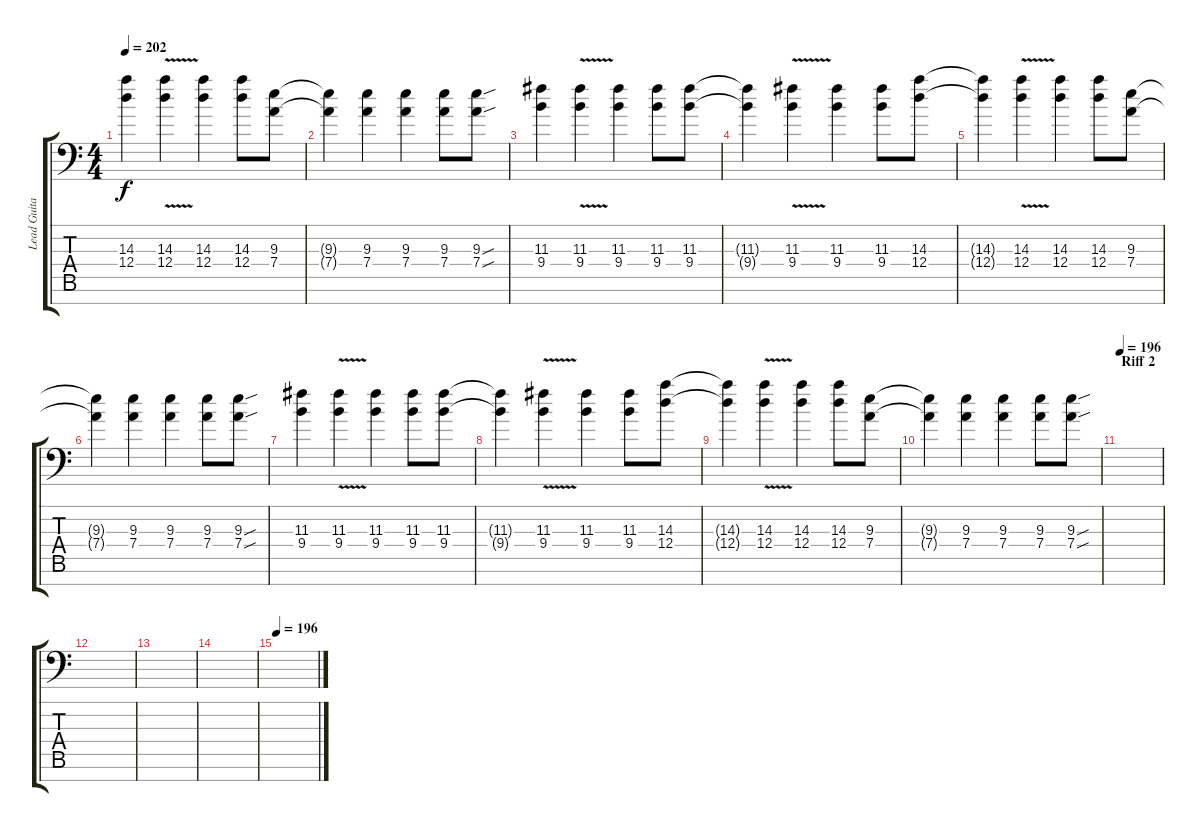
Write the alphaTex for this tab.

\track ("Lead Guitar" "Lead Guita") {instrument distortionguitar}
\staff {score tabs}
\tuning (E4 B3 G3 D3 A2 E2 C-1) {hide}
\ts (4 4)
\tempo 202
\clef f4
\ks c
(14.3{t} 12.4{t}).4{dy f} (14.3{v} 12.4).4 (14.3 12.4).4 (14.3 12.4).8 (9.3 7.4).8 |
(9.3{t} 7.4{t}).4 (9.3 7.4).4 (9.3 7.4).4 (9.3 7.4).8 (9.3{sou} 7.4{sou}).8 |
(11.3 9.4).4 (11.3{v} 9.4{v}).4 (11.3 9.4).4 (11.3 9.4).8 (11.3 9.4).8 |
(11.3{t} 9.4{t}).4 (11.3{v} 9.4{v}).4 (11.3 9.4).4 (11.3 9.4).8 (14.3 12.4).8 |
(14.3{t} 12.4{t}).4 (14.3{v} 12.4).4 (14.3 12.4).4 (14.3 12.4).8 (9.3 7.4).8 |
(9.3{t} 7.4{t}).4 (9.3 7.4).4 (9.3 7.4).4 (9.3 7.4).8 (9.3{sou} 7.4{sou}).8 |
(11.3 9.4).4 (11.3{v} 9.4{v}).4 (11.3 9.4).4 (11.3 9.4).8 (11.3 9.4).8 |
(11.3{t} 9.4{t}).4 (11.3{v} 9.4{v}).4 (11.3 9.4).4 (11.3 9.4).8 (14.3 12.4).8 |
(14.3{t} 12.4{t}).4 (14.3{v} 12.4).4 (14.3 12.4).4 (14.3 12.4).8 (9.3 7.4).8 |
(9.3{t} 7.4{t}).4 (9.3 7.4).4 (9.3 7.4).4 (9.3 7.4).8 (9.3{sou} 7.4{sou}).8 |
\section ("" "Riff 2")
\tempo 196
|
|
|
|
\tempo 196
